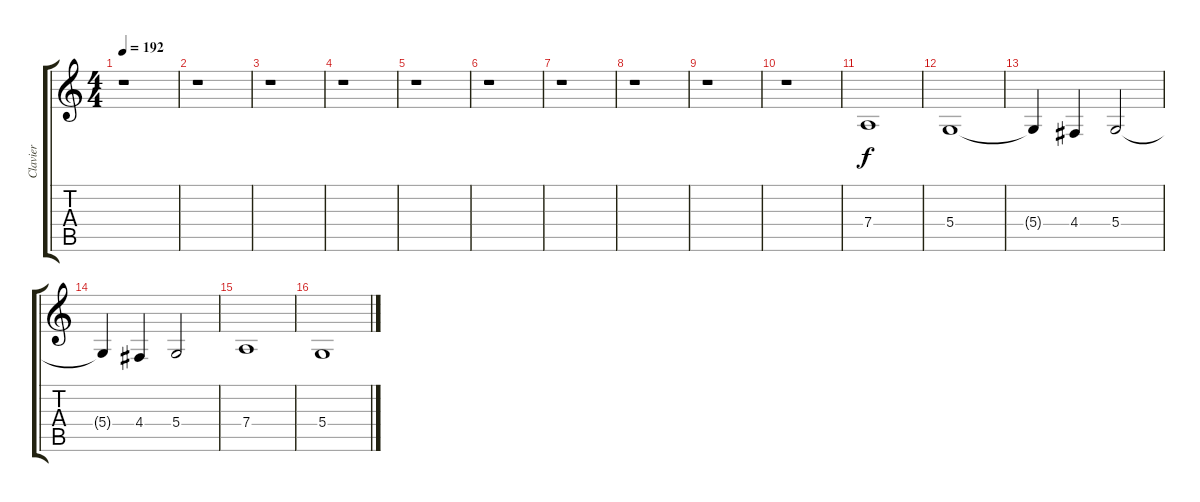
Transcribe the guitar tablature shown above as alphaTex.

\track ("Clavier" "Clavier") {instrument synthstrings1}
\staff {score tabs}
\tuning (E4 B3 G3 D3 A2 E2) {hide}
\ts (4 4)
\tempo 192
\clef g2
\ks c
r.1{dy f instrument synthstrings1} |
r.1 |
r.1 |
r.1 |
r.1 |
r.1 |
r.1 |
r.1 |
r.1 |
r.1 |
7.4.1 |
5.4.1 |
5.4{t}.4 4.4.4 5.4.2 |
5.4{t}.4 4.4.4 5.4.2 |
7.4.1 |
5.4.1
